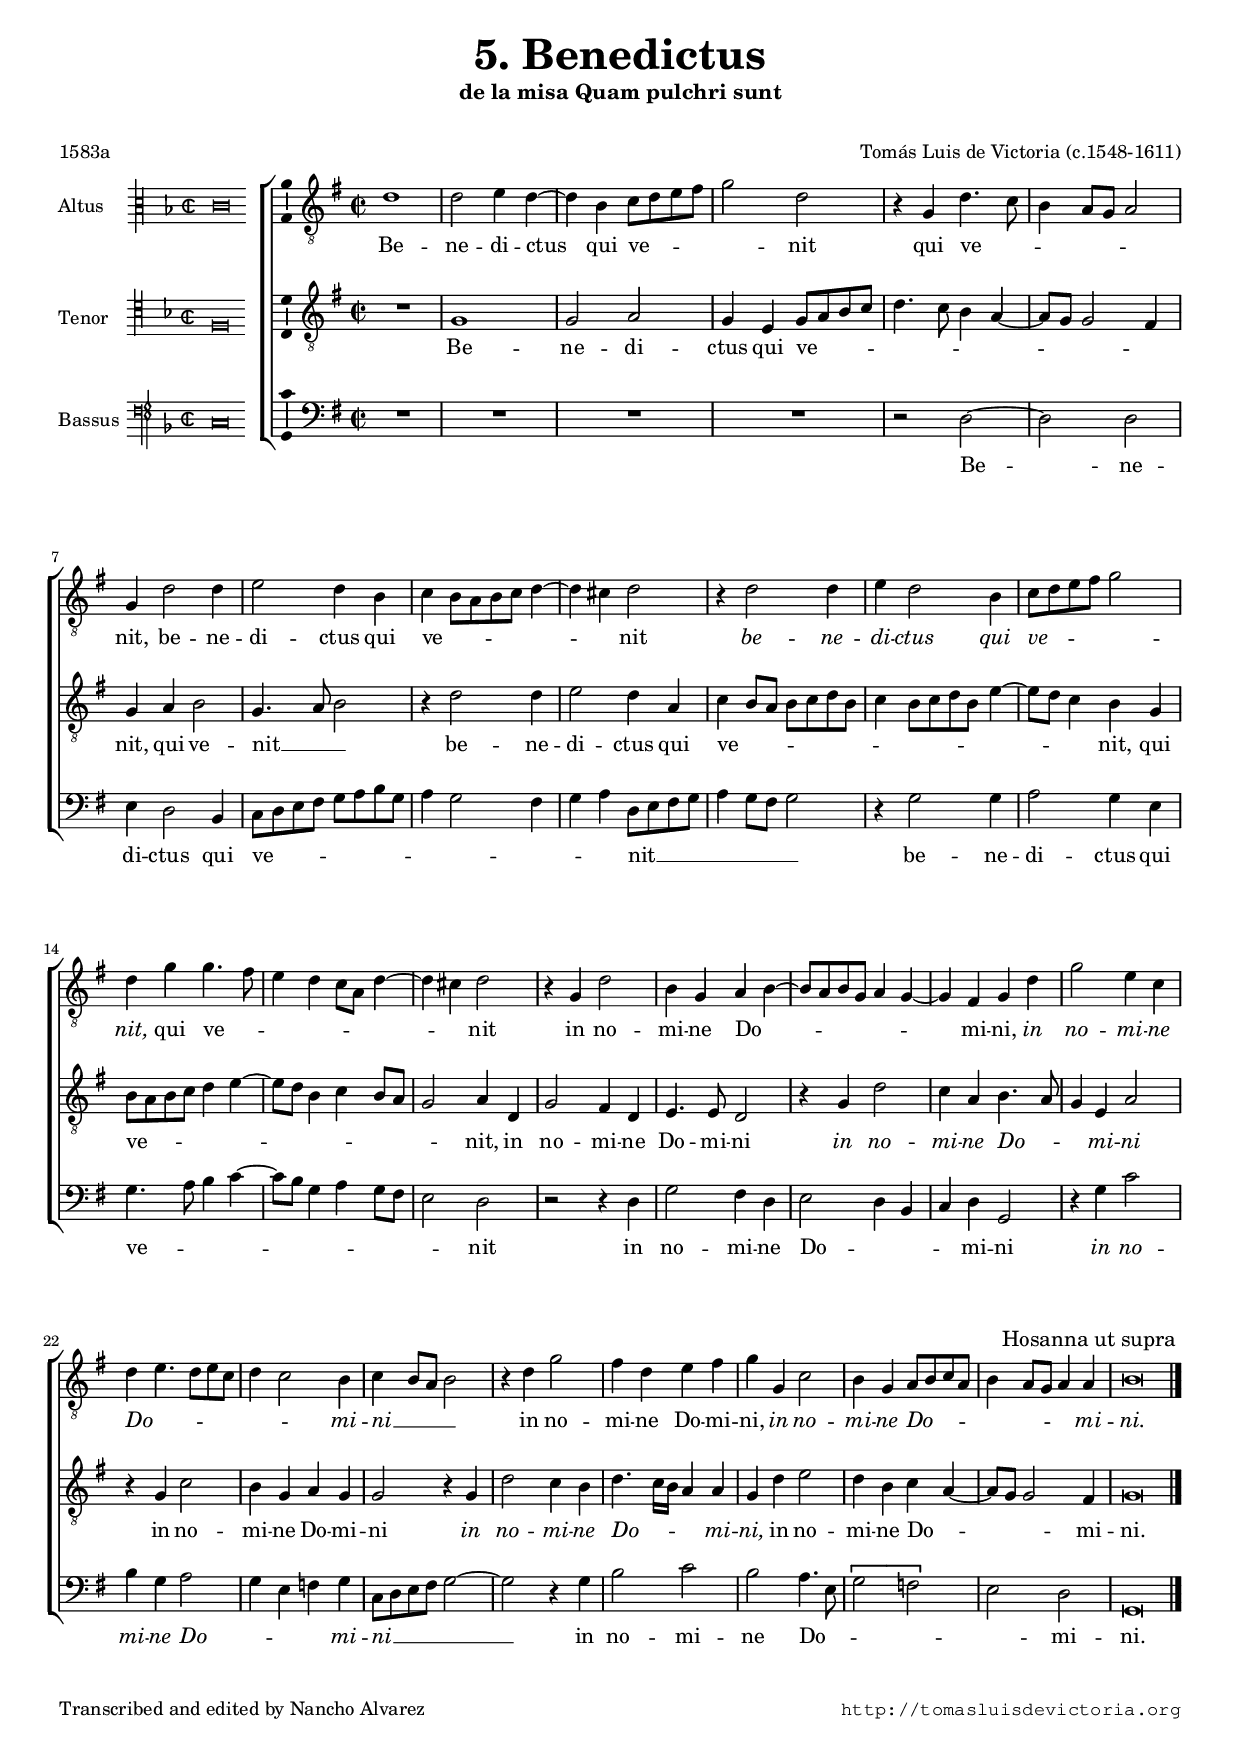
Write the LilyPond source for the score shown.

\version "2.18.0"

#(set-default-paper-size "a4")
#(set-global-staff-size 16.4)
#(ly:set-option 'point-and-click #f)
%mobile -s16 -i3.2

italicas=\override LyricText.font-shape = #'italic
rectas=\override LyricText.font-shape = #'upright
ss=\once \set suggestAccidentals = ##t
incipitwidth = 20
mtempo={\tempo 4 = 100}
mtempob={\tempo 4 = 50}

htitle="Quam pulchri sunt - 5. Benedictus"
hcomposer="Victoria"

\header {
	title=\markup{\fontsize #3 "5. Benedictus"}
	subtitle="de la misa Quam pulchri sunt"
	subsubtitle=\markup{\null \vspace #1 }
	composer="Tomás Luis de Victoria (c.1548-1611)"
        pdfauthor=\composer
	%opus="(-)"
	poet=\markup{"1583a"}
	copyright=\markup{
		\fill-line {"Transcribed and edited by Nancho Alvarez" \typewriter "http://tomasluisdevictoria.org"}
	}
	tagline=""
}


global={\key f \major \time 2/2  \skip 1*30 \bar "|."
}

altus={
	c'1 |
	c'2 d'4 c' ~ |
	c' a bes8 c' d' e' |
	f'2 c' |
%5
	r4 f c'4. bes8 |
	a4 g8 f g2 |
	f4 c'2 c'4 |
	d'2 c'4 a |
	bes  a8[ g a bes] c'4 ~ |
%10
	c' b c'2 |
	r4 c'2 c'4 |
	d' c'2 a4 |
	bes8 c' d' e' f'2 |
	c'4 f' f'4. e'8 |
%15
	d'4 c' bes8 g c'4 ~ |
	c' b c'2 |
	r4 f c'2 |
	a4 f g a ~ |
	a8 g a f g4 f ~ |
%20
	f e f c' |
	f'2 d'4 bes |
	c' d'4. c'8 d' bes |
	c'4 bes2 a4 |
	bes a8 g a2 |
%25
	r4 c' f'2 |
	e'4 c' d' e' |
	f' f bes2 |
	a4 f g8 a bes g |
	a4 g8 f g4 g |
%30
	a\breve*1/2
	\override Score.RehearsalMark.self-alignment-X=#right
	\override Score.RehearsalMark.padding = #1.5
	\mark \markup{\smaller "Hosanna ut supra"}
}

tenor={
	R1*4/4 |
	f1 |
	f2 g |
	f4 d f8 g a bes |
%5
	c'4. bes8 a4 g ~ |
	g8 f f2 e4 |
	f g a2 |
	f4. g8 a2 |
	r4 c'2 c'4 |
%10
	d'2 c'4 g |
	bes a8 g a bes c' a |
	bes4  a8[ bes c' a] d'4 ~ |
	d'8 c' bes4 a f |
	a8 g a bes c'4 d' ~ |
%15
	d'8 c' a4 bes a8 g |
	f2 g4 c |
	f2 e4 c |
	d4. d8 c2 |
	r4 f c'2 |
%20
	bes4 g a4. g8 |
	f4 d g2 |
	r4 f bes2 |
	a4 f g f |
	f2 r4 f |
%25
	c'2 bes4 a |
	c'4. bes16 a g4 g |
	f c' d'2 |
	c'4 a bes g ~ |
	g8 f f2 e4 |
%30
	f\breve*1/2
}

bassus={
	R1*4/4 |
	R1*4/4 |
	R1*4/4 |
	R1*4/4 |
%5
	r2 c ~ |
	c c |
	d4 c2 a,4 |
	bes,8 c d e f g a f |
	g4 f2 e4 |
%10
	f g c8 d e f |
	g4 f8 e f2 |
	r4 f2 f4 |
	g2 f4 d |
	f4. g8 a4 bes ~ |
%15
	bes8 a f4 g f8 e |
	d2 c |
	r r4 c |
	f2 e4 c |
	d2 c4 a, |
%20
	bes, c f,2 |
	r4 f bes2 |
	a4 f g2 |
	f4 d ees f |
	bes,8 c d e f2 ~ |
%25
	f r4 f |
	a2 bes |
	a g4. d8 |
	\[f2 ees\] |
	d c |
%30
	f,\breve*1/2
}


textoaltus=\lyricmode{
Be -- ne -- di -- ctus _ qui ve -- _ _ _ _ nit
qui ve -- _ _ _ _ _ nit,
be -- ne -- di -- ctus qui ve -- _ _ _ _ _ _ _ nit
\italicas
be -- ne -- di -- ctus qui ve -- _ _ _ _ nit, 
\rectas
qui ve -- _ _ _ _ _ _ _ _ nit
in no -- mi -- ne Do -- _ _ _ _ _ _ _ _ mi -- ni,
\italicas
in no -- mi -- ne Do -- _ _ _ _ _ _ mi -- ni __ _ _ _  
\rectas
in no -- mi -- ne Do -- mi -- ni,
\italicas
in no -- mi -- ne Do -- _ _ _ _ _ _ _ mi -- ni. 

}

textotenor=\lyricmode{
Be -- ne -- di -- ctus qui ve -- _ _ _ _ _ _ _ _ _ _ _ nit,
qui ve -- nit __ _ _ 
be -- ne -- di -- ctus qui ve -- _ _ _ _ _ _ _ _ _ _ _ _ _ _ _ nit,
qui ve -- _ _ _ _ _ _ _ _ _ _ _ _ nit,
in no -- mi -- ne Do -- mi -- ni
\italicas
in no -- mi -- ne Do -- _ _ mi -- ni
\rectas
in no -- mi -- ne Do -- mi -- ni
\italicas
in no -- mi -- ne Do -- _ _ _ mi -- ni,
\rectas
in no -- mi -- ne Do -- _ _ _ _ mi -- ni. 
}

textobassus=\lyricmode{
Be -- _ ne -- di -- ctus qui ve -- _ _ _ _ _ _ _ _ _ _ _ _ nit __ _ _ _ _ _ _ _ 
be -- ne -- di -- ctus qui ve -- _ _ _ _ _ _ _ _ _ _ nit
in no -- mi -- ne Do -- _ _ _ mi -- ni
\italicas
in no -- mi -- ne Do -- _ _ _ mi -- ni __ _ _ _ _ _  
\rectas
in no -- mi -- ne Do -- _ _ _ _ mi -- ni.

}


incipitaltus=\markup{
	\score{
		{ 
		\set Staff.instrumentName="Altus    "
		\override NoteHead.style = #'neomensural 
		\override Staff.TimeSignature.style = #'neomensural
		\cadenzaOn 
		\clef "petrucci-c3"
		\key f \major
		\time 2/2
                c'\breve	
		} 
	\layout { line-width=\incipitwidth indent = 0 }
	}
}


incipittenor=\markup{
	\score{
		{ 
		\set Staff.instrumentName="Tenor   "
		\override NoteHead.style = #'neomensural 
		\override Staff.TimeSignature.style = #'neomensural
		\cadenzaOn 
		\clef "petrucci-c4"
		\key f \major
		\time 2/2
                f\breve
		} 
	\layout { line-width=\incipitwidth indent=0 }
	}
}

incipitbassus=\markup{
	\score{
		{ 
		\set Staff.instrumentName="Bassus "
		\override NoteHead.style = #'neomensural
		\override Staff.TimeSignature.style = #'neomensural
		\cadenzaOn 
		\clef "petrucci-f4"
		\key f \major
		\time 2/2
                c\breve
		} 
	\layout { line-width=\incipitwidth indent = 0 }
	}
}

%\layout {
%       \context {\Voice
%               \remove Ligature_bracket_engraver
%               \consists Mensural_ligature_engraver
%       }
%       line-width=\incipitwidth
%       indent = 0
%}

\score {\transpose c' d'{
\new ChoirStaff<<

	\new Staff <<\global
	\new Voice="v2" {
		\set Staff.instrumentName=\incipitaltus
		\clef "G_8"
		\altus }
	\new Lyrics \lyricsto "v2" {\textoaltus }
	>>
	
	\new Staff <<\global
	\new Voice="v3" {
		\set Staff.instrumentName=\incipittenor
		\clef "G_8"
		\tenor }
	\new Lyrics \lyricsto "v3" {\textotenor }
	>>

	\new Staff <<\global
	\new Voice="v4" {
		\set Staff.instrumentName=\incipitbassus
		\clef "bass"
		\bassus }
	\new Lyrics \lyricsto "v4" {\textobassus }
	>>
	
>>

	} % transpose

\layout{ 
	\context {\Lyrics 
		\override VerticalAxisGroup.staff-affinity = #UP
		\override VerticalAxisGroup.nonstaff-relatedstaff-spacing =
			#'((basic-distance . 0) (minimum-distance . 0) (padding . 1))
		\override LyricText.font-size = #1.2
		\override LyricHyphen.minimum-distance = #0.5
	}
	\context {\Score 
		tempoHideNote = ##t
		\override BarNumber.padding = #2 
	}
	\context {\Voice 
		melismaBusyProperties = #'()
		%autoBeaming = ##f
	}
	\context {\Staff 
                %\RemoveEmptyStaves
                %\override VerticalAxisGroup.remove-first = ##t
		\override VerticalAxisGroup.staff-staff-spacing =
			#'((basic-distance . 12) (minimum-distance . 0) (padding . 1))
		\consists Ambitus_engraver 
		\override LigatureBracket.padding = #1
	}
}

%\midi { \mtempo }

}


\paper{
	evenHeaderMarkup=\markup  \fill-line { \fromproperty #'page:page-number-string \htitle \hcomposer }
	oddHeaderMarkup= \markup  \fill-line { \on-the-fly #not-first-page \hcomposer \on-the-fly #not-first-page \htitle \on-the-fly #not-first-page \fromproperty #'page:page-number-string }
	%system-count=20
	%page-count = 8
	ragged-last-bottom = ##f
	indent=3.6\cm
	system-system-spacing =
	#'((basic-distance . 20) (minimum-distance . 0) (padding . 5))
	top-system-spacing = % header
	#'((basic-distance . 8) (minimum-distance . 0) (padding . 0))
	last-bottom-spacing = % footer
	#'((basic-distance . 14) (minimum-distance . 0) (padding . 0))
	markup-system-spacing.padding = #1.5

first-page-number=21
}